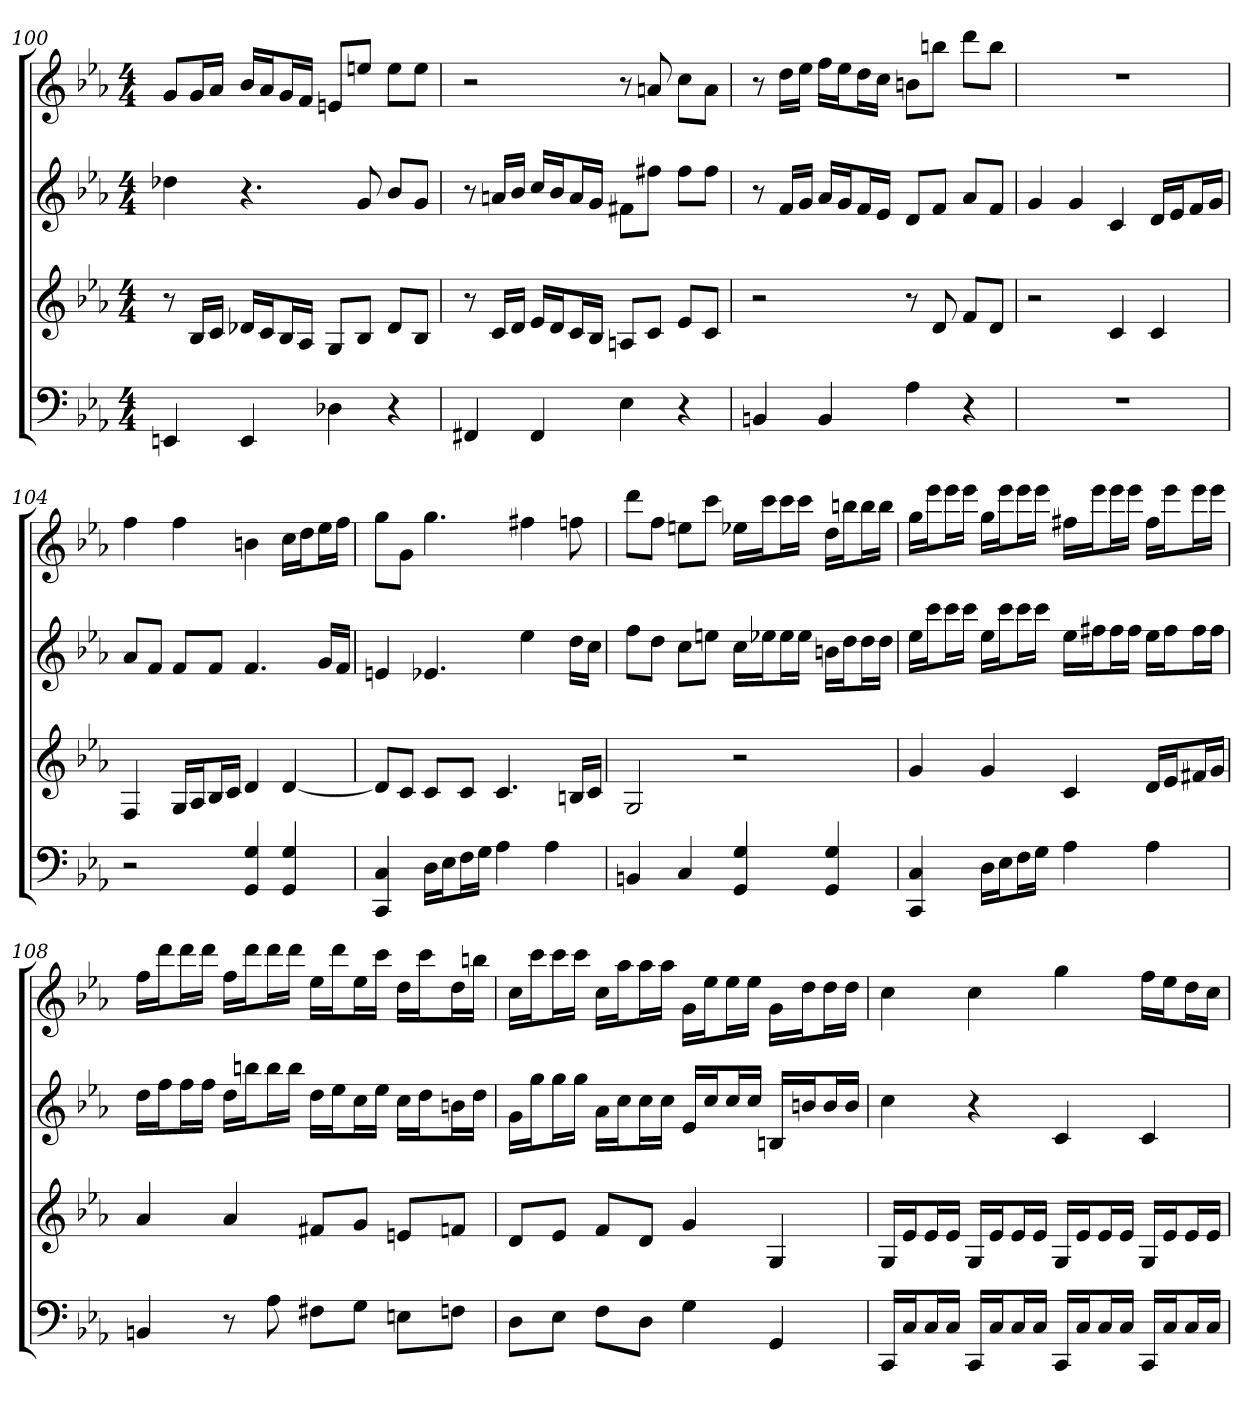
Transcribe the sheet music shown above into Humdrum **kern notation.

**kern	**kern	**kern	**kern
*part4	*part3	*part2	*part1
*staff4	*staff3	*staff2	*staff1
*k[b-e-a-]	*k[b-e-a-]	*k[b-e-a-]	*k[b-e-a-]
*c:	*c:	*c:	*c:
*M4/4	*M4/4	*M4/4	*M4/4
=100	=100	=100	=100
4EEn	8r	4dd-X	8gL
.	16B-LL	.	16gL
.	16cJJ	.	16a-JJ
4EE	16d-XLL	4.r	16b-LL
.	16cJ	.	16a-J
.	16B-L	.	16gL
.	16A-JJ	.	16fJJ
4D-X	8GL	.	8enL
.	8B-J	8g	8eenJ
4r	8d-L	8b-L	8eeL
.	8B-J	8gJ	8eeJ
=101	=101	=101	=101
4FF#X	8r	8r	2r
.	16cLL	16anLL	.
.	16dJJ	16b-JJ	.
4FF#	16e-LL	16ccLL	.
.	16dJ	16b-J	.
.	16cL	16aL	.
.	16B-JJ	16gJJ	.
4E-	8AnL	8f#XL	8r
.	8cJ	8ff#XJ	8an
4r	8e-L	8ff#L	8ccL
.	8cJ	8ff#J	8aJ
=102	=102	=102	=102
4BBn	2r	8r	8r
.	.	16fLL	16ddLL
.	.	16gJJ	16ee-JJ
4BB	.	16a-LL	16ffLL
.	.	16gJ	16ee-J
.	.	16fL	16ddL
.	.	16e-JJ	16ccJJ
4A-	8r	8dL	8bnL
.	8d	8fJ	8bbnJ
4r	8fL	8a-L	8dddL
.	8dJ	8fJ	8bbJ
=103	=103	=103	=103
1r	2r	4g	1r
.	.	4g	.
.	4c	4c	.
.	4c	16dLL	.
.	.	16e-J	.
.	.	16fL	.
.	.	16gJJ	.
=104	=104	=104	=104
2r	4F	8a-L	4ff
.	.	8fJ	.
.	16GLL	8fL	4ff
.	16A-J	.	.
.	16B-L	8fJ	.
.	16cJJ	.	.
4GG 4G	4d	4.f	4bn
4GG 4G	[4d	.	16ccLL
.	.	.	16ddJ
.	.	16gLL	16ee-L
.	.	16fJJ	16ffJJ
=105	=105	=105	=105
4CC 4C	8dL]	4en	8ggL
.	8cJ	.	8gJ
16DLL	8cL	4.e-X	4.gg
16E-J	.	.	.
16FL	8cJ	.	.
16GJJ	.	.	.
4A-	4.c	.	.
.	.	4ee-	4ff#X
4A-	.	.	.
.	16BnLL	16ddLL	8ffn
.	16cJJ	16ccJJ	.
=106	=106	=106	=106
4BBn	2G	8ffL	8dddL
.	.	8ddJ	8ffJ
4C	.	8ccL	8eenL
.	.	8eenJ	8cccJ
4GG 4G	2r	16ccLL	16ee-XLL
.	.	16ee-XJ	16cccJ
.	.	16ee-L	16cccL
.	.	16ee-JJ	16cccJJ
4GG 4G	.	16bnLL	16ddLL
.	.	16ddJ	16bbnJ
.	.	16ddL	16bbL
.	.	16ddJJ	16bbJJ
=107	=107	=107	=107
4CC 4C	4g	16ee-LL	16ggLL
.	.	16cccJ	16eee-J
.	.	16cccL	16eee-L
.	.	16cccJJ	16eee-JJ
16DLL	4g	16ee-LL	16ggLL
16E-J	.	16cccJ	16eee-J
16FL	.	16cccL	16eee-L
16GJJ	.	16cccJJ	16eee-JJ
4A-	4c	16ee-LL	16ff#XLL
.	.	16ff#XJ	16eee-J
.	.	16ff#L	16eee-L
.	.	16ff#JJ	16eee-JJ
4A-	16dLL	16ee-LL	16ff#LL
.	16e-J	16ff#J	16eee-J
.	16f#XL	16ff#L	16eee-L
.	16gJJ	16ff#JJ	16eee-JJ
=108	=108	=108	=108
4BBn	4a-	16ddLL	16ffLL
.	.	16ffJ	16dddJ
.	.	16ffL	16dddL
.	.	16ffJJ	16dddJJ
8r	4a-	16ddLL	16ffLL
.	.	16bbnJ	16dddJ
8A-	.	16bbL	16dddL
.	.	16bbJJ	16dddJJ
8F#XL	8f#XL	16ddLL	16ee-LL
.	.	16ee-J	16dddJ
8GJ	8gJ	16ccL	16ee-L
.	.	16ee-JJ	16cccJJ
8EnL	8enL	16ccLL	16ddLL
.	.	16ddJ	16cccJ
8FnJ	8fnJ	16bnL	16ddL
.	.	16ddJJ	16bbnJJ
=109	=109	=109	=109
8DL	8dL	16gLL	16ccLL
.	.	16ggJ	16cccJ
8E-J	8e-J	16ggL	16cccL
.	.	16ggJJ	16cccJJ
8FL	8fL	16a-LL	16ccLL
.	.	16ccJ	16aa-J
8DJ	8dJ	16ccL	16aa-L
.	.	16ccJJ	16aa-JJ
4G	4g	16e-LL	16gLL
.	.	16ccJ	16ee-J
.	.	16ccL	16ee-L
.	.	16ccJJ	16ee-JJ
4GG	4G	16BnLL	16gLL
.	.	16bnJ	16ddJ
.	.	16bL	16ddL
.	.	16bJJ	16ddJJ
=110	=110	=110	=110
16CCLL	16GLL	4cc	4cc
16CJ	16e-J	.	.
16CL	16e-L	.	.
16CJJ	16e-JJ	.	.
16CCLL	16GLL	4r	4cc
16CJ	16e-J	.	.
16CL	16e-L	.	.
16CJJ	16e-JJ	.	.
16CCLL	16GLL	4c	4gg
16CJ	16e-J	.	.
16CL	16e-L	.	.
16CJJ	16e-JJ	.	.
16CCLL	16GLL	4c	16ffLL
16CJ	16e-J	.	16ee-J
16CL	16e-L	.	16ddL
16CJJ	16e-JJ	.	16ccJJ
=	=	=	=
*-	*-	*-	*-
